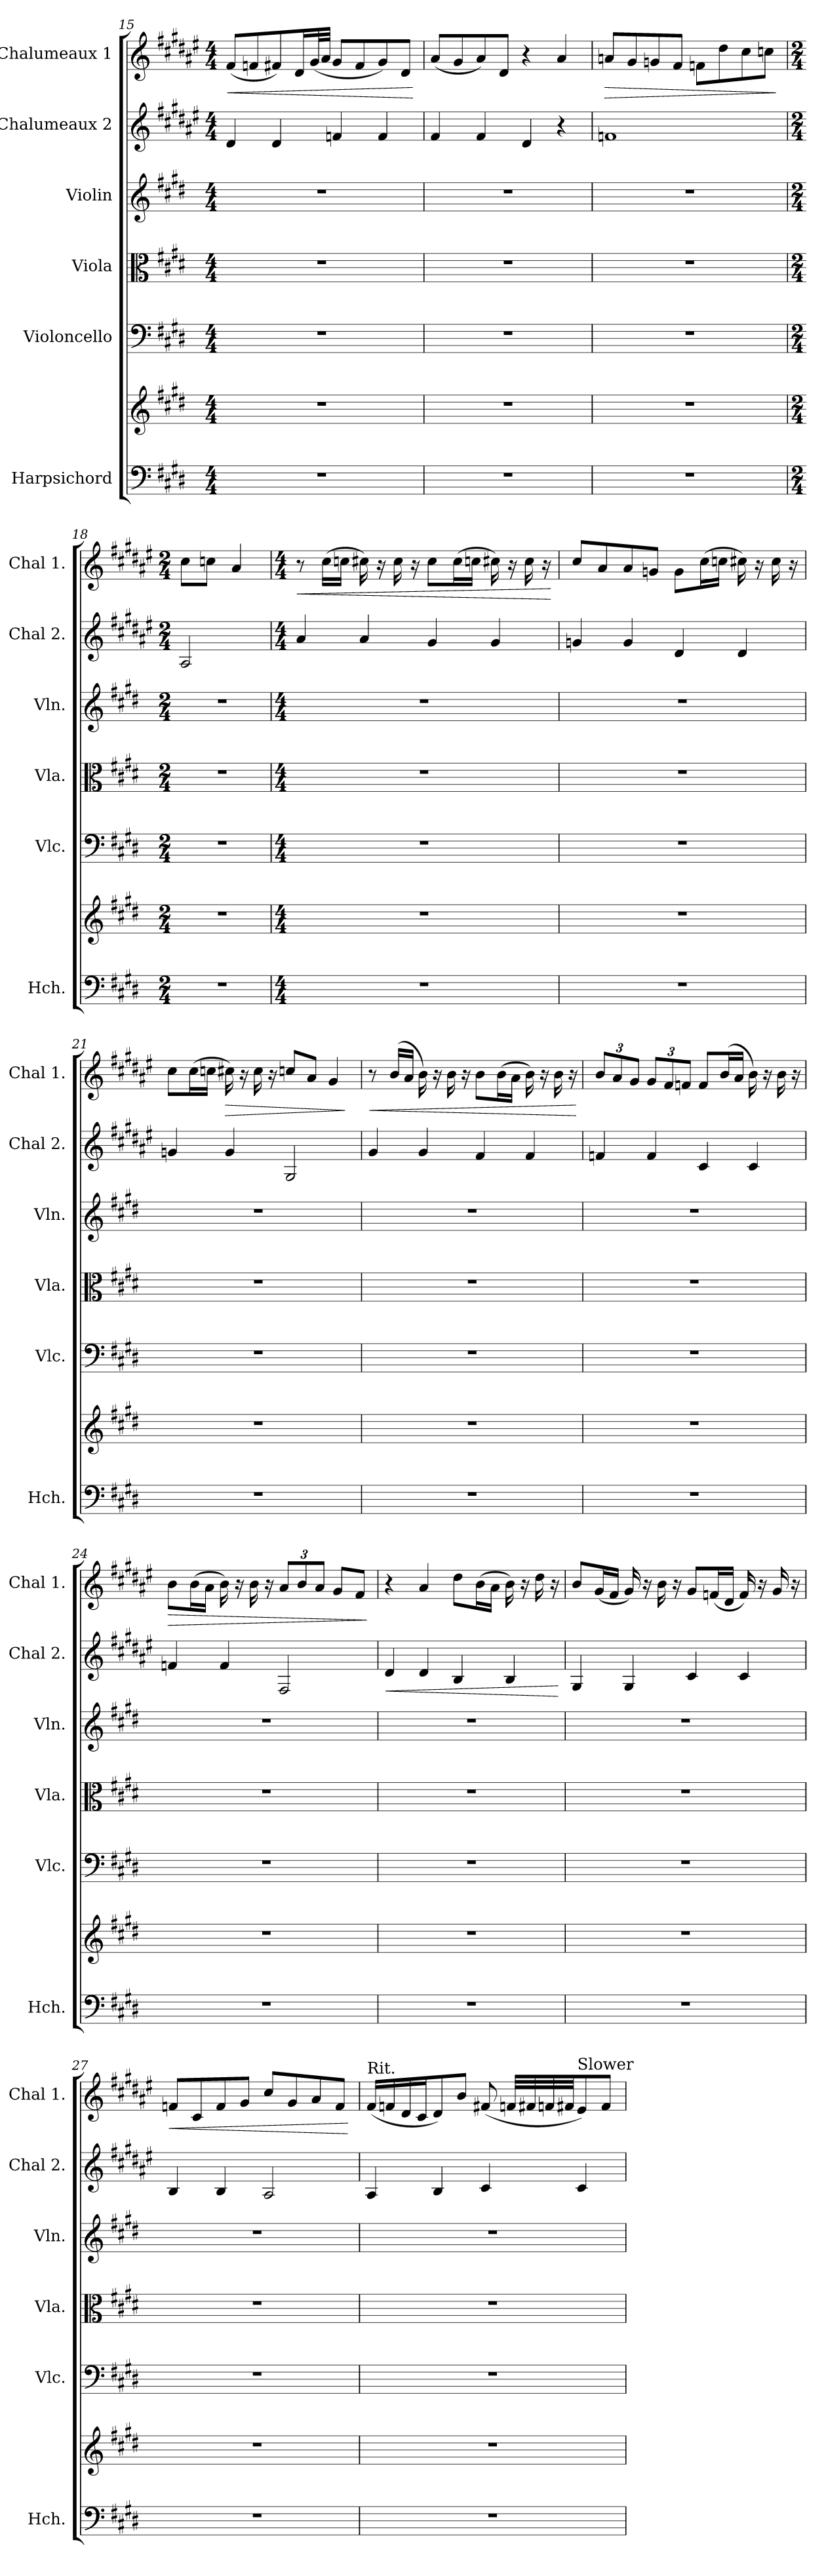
**kern	**kern	**kern	**kern	**kern	**kern	**dynam	**kern	**dynam
*part6	*part6	*part5	*part4	*part3	*part2	*part2	*part1	*part1
*staff7	*staff6	*staff5	*staff4	*staff3	*staff2	*staff2	*staff1	*staff1
*I"Harpsichord	*	*I"Violoncello	*I"Viola	*I"Violin	*I"Chalumeaux 2	*	*I"Chalumeaux 1	*
*I'Hch.	*	*I'Vlc.	*I'Vla.	*I'Vln.	*I'Chal 2.	*	*I'Chal 1.	*
*clefF4	*clefG2	*clefF4	*clefC3	*clefG2	*clefG2	*	*clefG2	*
*	*	*	*	*	*ITrd1c2	*	*ITrd1c2	*
*k[f#c#g#d#]	*k[f#c#g#d#]	*k[f#c#g#d#]	*k[f#c#g#d#]	*k[f#c#g#d#]	*k[f#c#g#d#]	*	*k[f#c#g#d#]	*
*E:	*E:	*E:	*E:	*E:	*E:	*	*E:	*
*M4/4	*M4/4	*M4/4	*M4/4	*M4/4	*M4/4	*	*M4/4	*
=15	=15	=15	=15	=15	=15	=15	=15	=15
!	!	!	!	!	!	!	!	!LO:HP:b
1r	1r	1r	1r	1r	4c#/	.	(8e/L	<
.	.	.	.	.	.	.	8e-X/	.
.	.	.	.	.	4c#/	.	8en/)	.
.	.	.	.	.	.	.	16c#/L	.
.	.	.	.	.	.	.	(32f#/L	.
.	.	.	.	.	.	.	32g#/JJJ	.
.	.	.	.	.	4e-X/	.	8f#/L	.
.	.	.	.	.	.	.	8e/	.
.	.	.	.	.	4e-/	.	8f#/)	.
.	.	.	.	.	.	.	8c#/J	.
.	.	.	.	.	.	.	.	[
=16	=16	=16	=16	=16	=16	=16	=16	=16
1r	1r	1r	1r	1r	4e/	.	(8g#/L	.
.	.	.	.	.	.	.	8f#/	.
.	.	.	.	.	4e/	.	8g#/)	.
.	.	.	.	.	.	.	8c#/J	.
.	.	.	.	.	4c#/	.	4r	.
.	.	.	.	.	4r	.	4g#/	.
!!LO:PB:g=z
=17	=17	=17	=17	=17	=17	=17	=17	=17
!	!	!	!	!	!	!	!	!LO:HP:b
1r	1r	1r	1r	1r	1e-X	.	8gn/L	>
.	.	.	.	.	.	.	8f#/	.
.	.	.	.	.	.	.	8fn/	.
.	.	.	.	.	.	.	8e/J	.
.	.	.	.	.	.	.	8e-X\L	.
.	.	.	.	.	.	.	8cc#\	.
.	.	.	.	.	.	.	8b\	.
.	.	.	.	.	.	.	8b-X\J	.
.	.	.	.	.	.	.	.	]
=18	=18	=18	=18	=18	=18	=18	=18	=18
*M2/4	*M2/4	*M2/4	*M2/4	*M2/4	*M2/4	*	*M2/4	*
2r	2r	2r	2r	2r	2G#/	.	8b\L	.
.	.	.	.	.	.	.	8b-X\J	.
.	.	.	.	.	.	.	4g#/	.
=19	=19	=19	=19	=19	=19	=19	=19	=19
*M4/4	*M4/4	*M4/4	*M4/4	*M4/4	*M4/4	*	*M4/4	*
!	!	!	!	!	!	!	!	!LO:HP:b
1r	1r	1r	1r	1r	4g#/	.	8r	<
.	.	.	.	.	.	.	(16b\LL	.
.	.	.	.	.	.	.	16b-X\JJ	.
.	.	.	.	.	4g#/	.	16bn\)	.
.	.	.	.	.	.	.	16r	.
.	.	.	.	.	.	.	16b\	.
.	.	.	.	.	.	.	16r	.
.	.	.	.	.	4f#/	.	8b\L	.
.	.	.	.	.	.	.	(16b\L	.
.	.	.	.	.	.	.	16b-X\JJ	.
.	.	.	.	.	4f#/	.	16bn\)	.
.	.	.	.	.	.	.	16r	.
.	.	.	.	.	.	.	16b\	.
.	.	.	.	.	.	.	16r	.
.	.	.	.	.	.	.	.	[
!!LO:PB:g=z
=20	=20	=20	=20	=20	=20	=20	=20	=20
1r	1r	1r	1r	1r	4fn/	.	8b/L	.
.	.	.	.	.	.	.	8g#/	.
.	.	.	.	.	4f/	.	8g#/	.
.	.	.	.	.	.	.	8fn/J	.
.	.	.	.	.	4c#/	.	8f\L	.
.	.	.	.	.	.	.	(16b\L	.
.	.	.	.	.	.	.	16b-X\JJ	.
.	.	.	.	.	4c#/	.	16bn\)	.
.	.	.	.	.	.	.	16r	.
.	.	.	.	.	.	.	16b\	.
.	.	.	.	.	.	.	16r	.
=21	=21	=21	=21	=21	=21	=21	=21	=21
1r	1r	1r	1r	1r	4fn/	.	8b\L	.
.	.	.	.	.	.	.	(16b\L	.
.	.	.	.	.	.	.	16b-X\JJ	.
!	!	!	!	!	!	!	!	!LO:HP:b
.	.	.	.	.	4f/	.	16bn\)	>
.	.	.	.	.	.	.	16r	.
.	.	.	.	.	.	.	16b\	.
.	.	.	.	.	.	.	16r	.
.	.	.	.	.	2F#/	.	8b-X/L	.
.	.	.	.	.	.	.	8g#/J	.
.	.	.	.	.	.	.	4f#/	.
.	.	.	.	.	.	.	.	]
!!LO:PB:g=z
=22	=22	=22	=22	=22	=22	=22	=22	=22
!	!	!	!	!	!	!	!	!LO:HP:b
1r	1r	1r	1r	1r	4f#/	.	8r	<
.	.	.	.	.	.	.	(16a/LL	.
.	.	.	.	.	.	.	16g#/JJ	.
.	.	.	.	.	4f#/	.	16a\)	.
.	.	.	.	.	.	.	16r	.
.	.	.	.	.	.	.	16a\	.
.	.	.	.	.	.	.	16r	.
.	.	.	.	.	4e/	.	8a\L	.
.	.	.	.	.	.	.	(16a\L	.
.	.	.	.	.	.	.	16g#\JJ	.
.	.	.	.	.	4e/	.	16a\)	.
.	.	.	.	.	.	.	16r	.
.	.	.	.	.	.	.	16a\	.
.	.	.	.	.	.	.	16r	.
.	.	.	.	.	.	.	.	[
=23	=23	=23	=23	=23	=23	=23	=23	=23
*	*	*	*	*	*	*	*Xbrackettup	*
1r	1r	1r	1r	1r	4e-X/	.	12a/L	.
.	.	.	.	.	.	.	12g#/	.
.	.	.	.	.	.	.	12f#/J	.
.	.	.	.	.	4e-/	.	12f#/L	.
.	.	.	.	.	.	.	12e/	.
.	.	.	.	.	.	.	12e-X/J	.
.	.	.	.	.	4B/	.	8e-/L	.
.	.	.	.	.	.	.	(16a/L	.
.	.	.	.	.	.	.	16g#/JJ	.
.	.	.	.	.	4B/	.	16a\)	.
.	.	.	.	.	.	.	16r	.
.	.	.	.	.	.	.	16a\	.
.	.	.	.	.	.	.	16r	.
!!LO:PB:g=z
=24	=24	=24	=24	=24	=24	=24	=24	=24
!	!	!	!	!	!	!	!	!LO:HP:b
1r	1r	1r	1r	1r	4e-X/	.	8a\L	>
.	.	.	.	.	.	.	(16a\L	.
.	.	.	.	.	.	.	16g#\JJ	.
.	.	.	.	.	4e-/	.	16a\)	.
.	.	.	.	.	.	.	16r	.
.	.	.	.	.	.	.	16a\	.
.	.	.	.	.	.	.	16r	.
.	.	.	.	.	2E/	.	12g#/L	.
.	.	.	.	.	.	.	12a/	.
.	.	.	.	.	.	.	12g#/J	.
.	.	.	.	.	.	.	8f#/L	.
.	.	.	.	.	.	.	8e/J	.
.	.	.	.	.	.	.	.	]
=25	=25	=25	=25	=25	=25	=25	=25	=25
!	!	!	!	!	!	!LO:HP:b	!	!
1r	1r	1r	1r	1r	4c#/	<	4r	.
.	.	.	.	.	4c#/	.	4g#/	.
.	.	.	.	.	4A/	.	8cc#\L	.
.	.	.	.	.	.	.	(16a\L	.
.	.	.	.	.	.	.	16g#\JJ	.
.	.	.	.	.	4A/	.	16a\)	.
.	.	.	.	.	.	.	16r	.
.	.	.	.	.	.	.	16cc#\	.
.	.	.	.	.	.	.	16r	.
.	.	.	.	.	.	[	.	.
=26	=26	=26	=26	=26	=26	=26	=26	=26
1r	1r	1r	1r	1r	4F#/	.	8a/L	.
.	.	.	.	.	.	.	(16f#/L	.
.	.	.	.	.	.	.	16e/JJ	.
.	.	.	.	.	4F#/	.	16f#/)	.
.	.	.	.	.	.	.	16r	.
.	.	.	.	.	.	.	16a\	.
.	.	.	.	.	.	.	16r	.
.	.	.	.	.	4B/	.	8f#/L	.
.	.	.	.	.	.	.	(16e-X/L	.
.	.	.	.	.	.	.	16c#/JJ	.
.	.	.	.	.	4B/	.	16e-/)	.
.	.	.	.	.	.	.	16r	.
.	.	.	.	.	.	.	16f#/	.
.	.	.	.	.	.	.	16r	.
!!LO:PB:g=z
=27	=27	=27	=27	=27	=27	=27	=27	=27
!	!	!	!	!	!	!	!	!LO:HP:b
1r	1r	1r	1r	1r	4A/	.	8e-X/L	<
.	.	.	.	.	.	.	8B/	.
.	.	.	.	.	4A/	.	8e-/	.
.	.	.	.	.	.	.	8f#/J	.
.	.	.	.	.	2G#/	.	8b/L	.
.	.	.	.	.	.	.	8f#/	.
.	.	.	.	.	.	.	8g#/	.
.	.	.	.	.	.	.	8e-/J	.
.	.	.	.	.	.	.	.	[
=28	=28	=28	=28	=28	=28	=28	=28	=28
!	!	!	!	!	!	!	!LO:TX:a:t=Rit.	!
1r	1r	1r	1r	1r	4G#/	.	(16e/LL	.
.	.	.	.	.	.	.	16e-X/	.
.	.	.	.	.	.	.	16c#/	.
.	.	.	.	.	.	.	16B/J	.
.	.	.	.	.	4A/	.	8c#/)	.
.	.	.	.	.	.	.	8a/J	.
.	.	.	.	.	4B/	.	(8en/	.
.	.	.	.	.	.	.	32e-X/LLL	.
.	.	.	.	.	.	.	32en/	.
.	.	.	.	.	.	.	32e-X/	.
.	.	.	.	.	.	.	32en/JJ	.
!	!	!	!	!	!	!	!LO:TX:a:t=Slower	!
.	.	.	.	.	4B/	.	8d#/)	.
.	.	.	.	.	.	.	8e/J	.
=	=	=	=	=	=	=	=	=
*-	*-	*-	*-	*-	*-	*-	*-	*-
